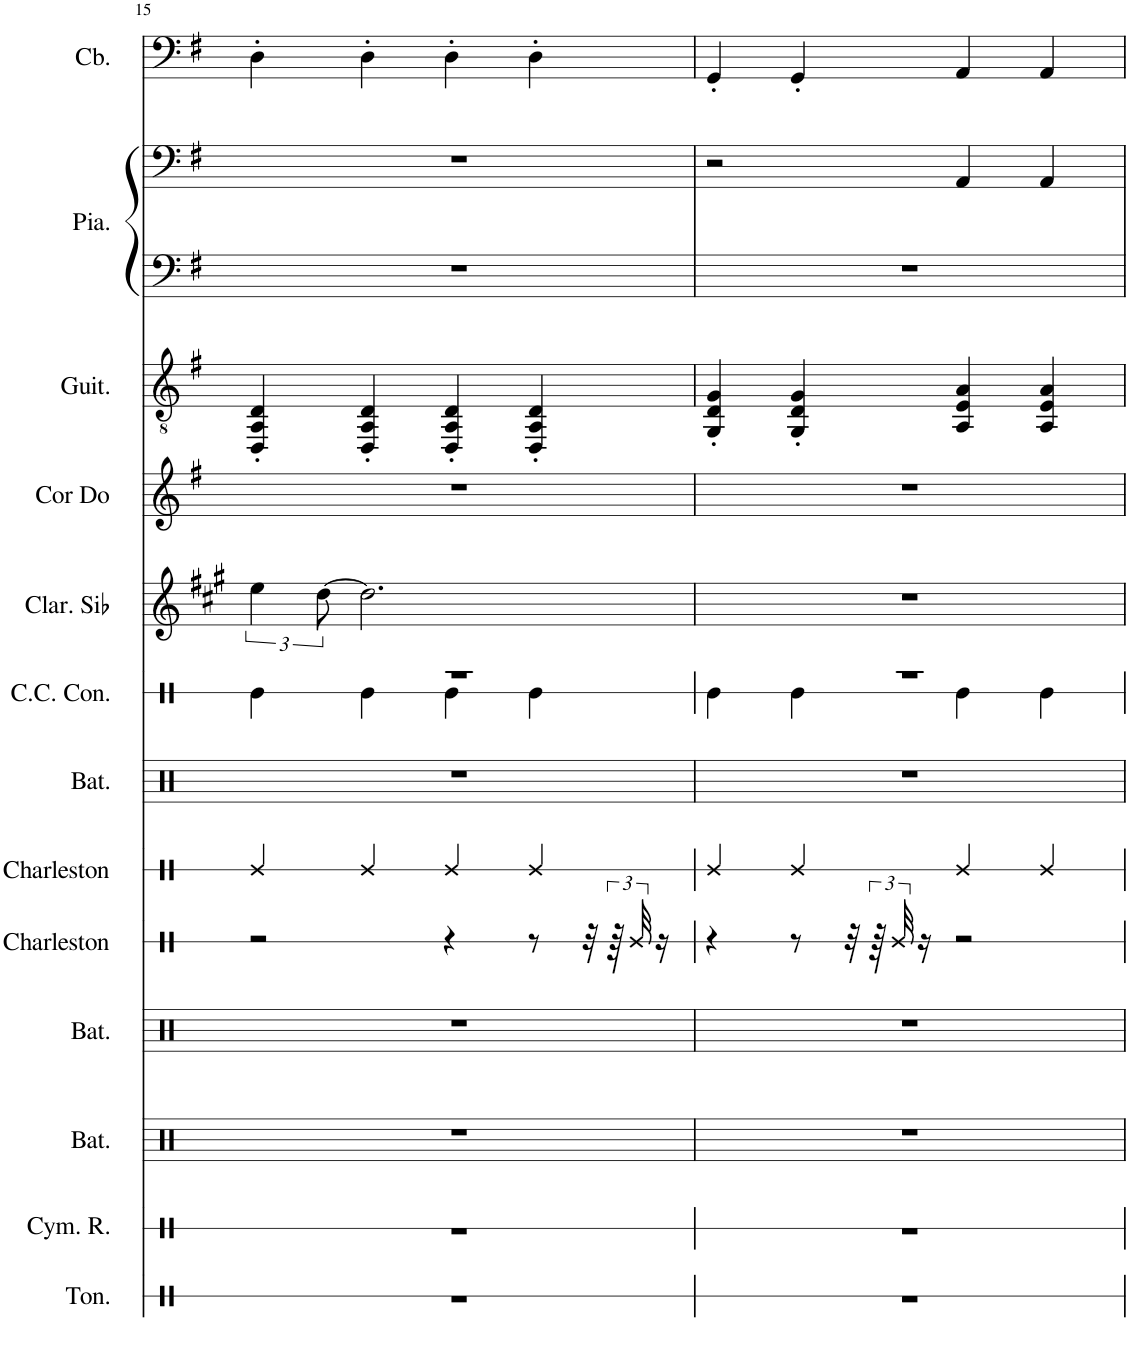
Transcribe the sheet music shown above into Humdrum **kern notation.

**kern	**kern	**kern	**kern	**kern	**kern	**kern	**kern	**kern	**kern	**kern	**kern	**kern	**kern
*part13	*part12	*part11	*part10	*part9	*part8	*part7	*part6	*part5	*part4	*part3	*part2	*part2	*part1
*staff14	*staff13	*staff12	*staff11	*staff10	*staff9	*staff8	*staff7	*staff6	*staff5	*staff4	*staff3	*staff2	*staff1
*I"Tonnerre	*I"Cymbale ride	*I"Batterie	*I"Batterie	*I"Charleston	*I"Charleston	*I"Batterie	*I"Caisse claire de concert, Drums	*I"Clarinette en Sib	*I"Cor Alto en Do, French Horn	*I"Guitare à 7 cordes, Acoustic Guitar (nylon)	*I"Piano, Acoustic Grand Piano	*	*I"Contrebasse, Acoustic Bass
*I'Ton.	*I'Cym. R.	*I'Bat.	*I'Bat.	*I'Charleston	*I'Charleston	*I'Bat.	*I'C.C. Con.	*I'Clar. Sib	*I'Cor Do	*I'Guit.	*I'Pia.	*	*I'Cb.
!!LO:PB:g=z
*clefX	*clefX	*clefX	*clefX	*clefX	*clefX	*clefX	*clefX	*clefG2	*clefG2	*clefGv2	*clefF4	*clefF4	*clefF4
*	*	*	*	*	*	*	*	*Trd1c2	*Trd4c7	*	*	*	*Trd7c12
*k[]	*k[]	*k[]	*k[]	*k[]	*k[]	*k[]	*k[]	*k[f#c#g#]	*k[f#]	*k[f#]	*k[f#]	*k[f#]	*k[f#]
*M4/4	*M4/4	*M4/4	*M4/4	*M4/4	*M4/4	*M4/4	*M4/4	*M4/4	*M4/4	*M4/4	*M4/4	*M4/4	*M4/4
=15	=15	=15	=15	=15	=15	=15	=15	=15	=15	=15	=15	=15	=15
*	*	*	*	*	*	*	*^	*	*	*	*	*	*
1r	1r	1r	1r	2r	4Re/	1r	1r	4Re\	6ee\	1r	4DD/' 4AA/' 4D/'	1r	1r	4D'\
.	.	.	.	.	.	.	.	.	[12dd\	.	.	.	.	.
.	.	.	.	.	4Re/	.	.	4Re\	2.dd\]	.	4DD/' 4AA/' 4D/'	.	.	4D'\
.	.	.	.	4r	4Re/	.	.	4Re\	.	.	4DD/' 4AA/' 4D/'	.	.	4D'\
.	.	.	.	8r	4Re/	.	.	4Re\	.	.	4DD/' 4AA/' 4D/'	.	.	4D'\
.	.	.	.	32r	.	.	.	.	.	.	.	.	.	.
.	.	.	.	96r	.	.	.	.	.	.	.	.	.	.
.	.	.	.	48Re/	.	.	.	.	.	.	.	.	.	.
.	.	.	.	16r	.	.	.	.	.	.	.	.	.	.
=16	=16	=16	=16	=16	=16	=16	=16	=16	=16	=16	=16	=16	=16	=16
1r	1r	1r	1r	4r	4Re/	1r	1r	4Re\	1r	1r	4GG/' 4D/' 4G/'	1r	2r	4GG'/
.	.	.	.	8r	4Re/	.	.	4Re\	.	.	4GG/' 4D/' 4G/'	.	.	4GG'/
.	.	.	.	32r	.	.	.	.	.	.	.	.	.	.
.	.	.	.	96r	.	.	.	.	.	.	.	.	.	.
.	.	.	.	48Re/	.	.	.	.	.	.	.	.	.	.
.	.	.	.	16r	.	.	.	.	.	.	.	.	.	.
.	.	.	.	2r	4Re/	.	.	4Re\	.	.	4AA/ 4E/ 4A/	.	4AA/	4AA/
.	.	.	.	.	4Re/	.	.	4Re\	.	.	4AA/ 4E/ 4A/	.	4AA/	4AA/
*	*	*	*	*	*	*	*v	*v	*	*	*	*	*	*
=	=	=	=	=	=	=	=	=	=	=	=	=	=
*-	*-	*-	*-	*-	*-	*-	*-	*-	*-	*-	*-	*-	*-
